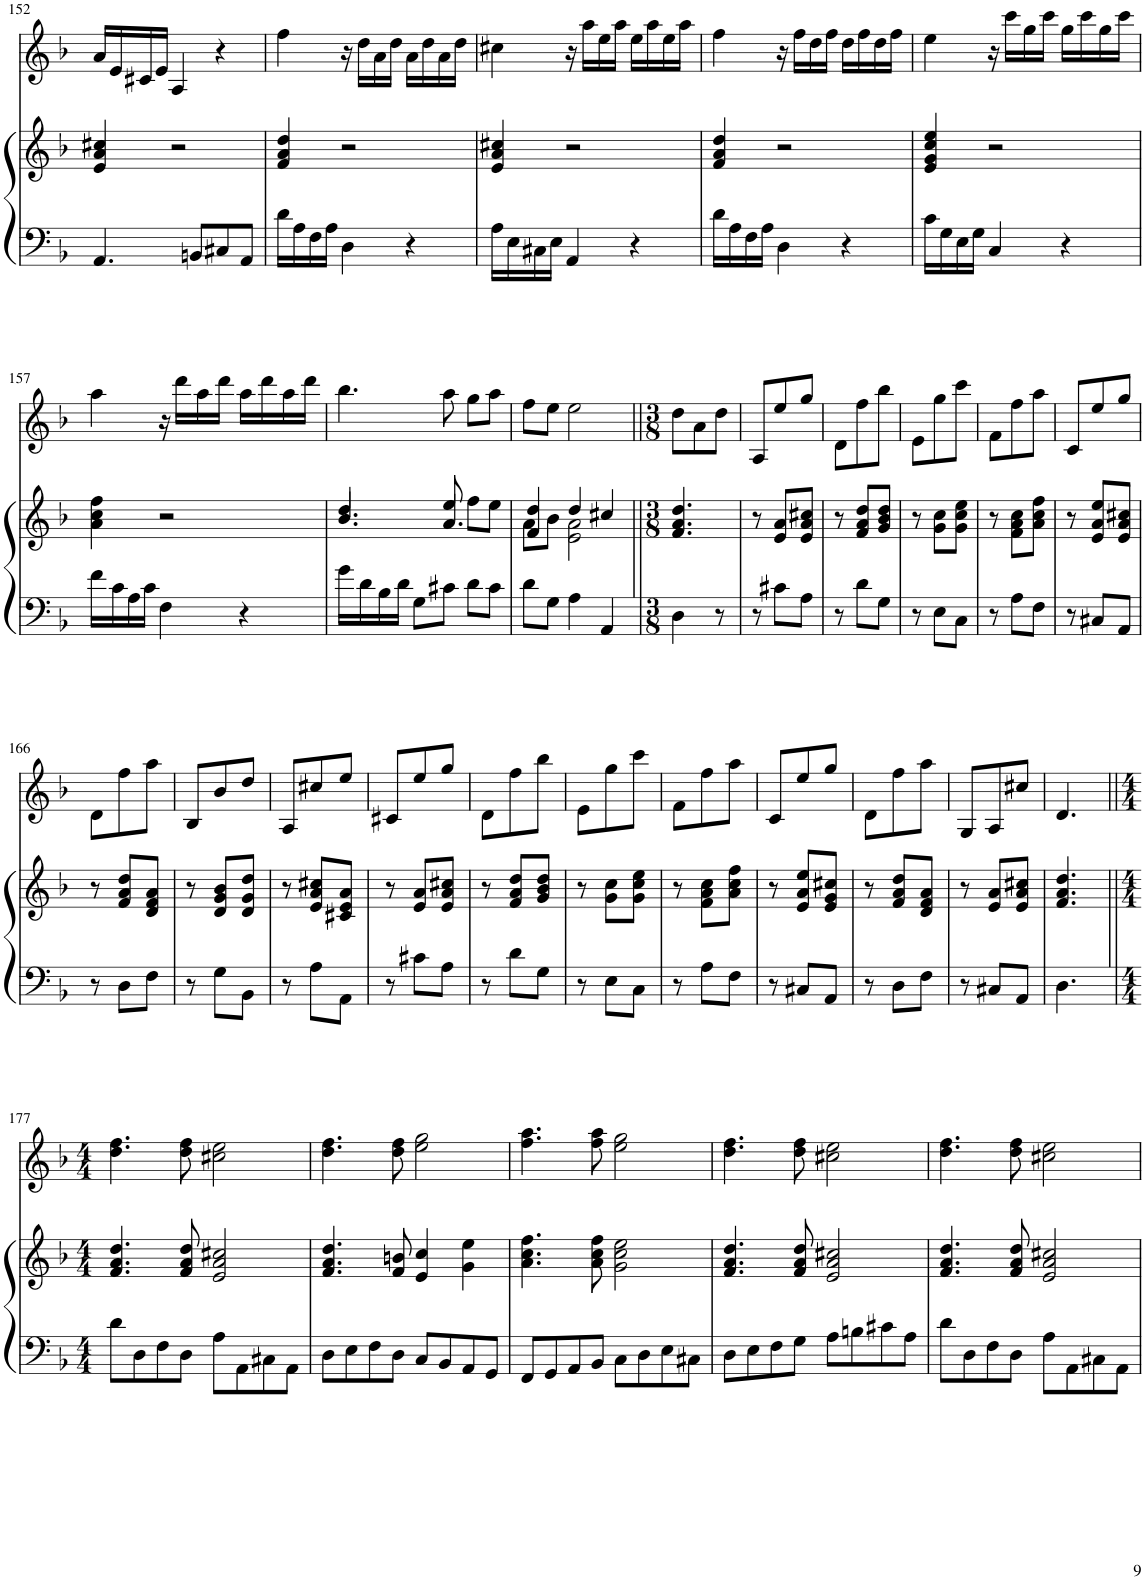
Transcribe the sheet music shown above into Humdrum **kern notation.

**kern	**kern	**kern
*part2	*part2	*part1
*staff3	*staff2	*staff1
*I"Harpsichord	*	*I"Violin
*I'Hpschd	*	*I'Vln
!!LO:PB:g=z
*clefF4	*clefG2	*clefG2
*k[b-]	*k[b-]	*k[b-]
*M3/4	*M3/4	*M3/4
=152	=152	=152
4.AA/	4e/ 4a/ 4cc#X/	16a/LL
.	.	16e/
.	.	16c#X/
.	.	16e/JJ
.	2r	4A/
8BBn/L	.	.
8C#X/	.	4r
8AA/J	.	.
=153	=153	=153
16d\LL	4f/ 4a/ 4dd/	4ff\
16A\	.	.
16F\	.	.
16A\JJ	.	.
4D\	2r	16r
.	.	16dd\LL
.	.	16a\
.	.	16dd\JJ
4r	.	16a\LL
.	.	16dd\
.	.	16a\
.	.	16dd\JJ
=154	=154	=154
16A\LL	4e/ 4a/ 4cc#X/	4cc#X\
16E\	.	.
16C#X\	.	.
16E\JJ	.	.
4AA/	2r	16r
.	.	16aa\LL
.	.	16ee\
.	.	16aa\JJ
4r	.	16ee\LL
.	.	16aa\
.	.	16ee\
.	.	16aa\JJ
=155	=155	=155
16d\LL	4f/ 4a/ 4dd/	4ff\
16A\	.	.
16F\	.	.
16A\JJ	.	.
4D\	2r	16r
.	.	16ff\LL
.	.	16dd\
.	.	16ff\JJ
4r	.	16dd\LL
.	.	16ff\
.	.	16dd\
.	.	16ff\JJ
=156	=156	=156
16c\LL	4e/ 4g/ 4cc/ 4ee/	4ee\
16G\	.	.
16E\	.	.
16G\JJ	.	.
4C/	2r	16r
.	.	16ccc\LL
.	.	16gg\
.	.	16ccc\JJ
4r	.	16gg\LL
.	.	16ccc\
.	.	16gg\
.	.	16ccc\JJ
!!LO:LB:g=z
=157	=157	=157
16f\LL	4a\ 4cc\ 4ff\	4aa\
16c\	.	.
16A\	.	.
16c\JJ	.	.
4F\	2r	16r
.	.	16ddd\LL
.	.	16aa\
.	.	16ddd\JJ
4r	.	16aa\LL
.	.	16ddd\
.	.	16aa\
.	.	16ddd\JJ
=158	=158	=158
*	*^	*
16g\LL	4.b-/	4.dd/	4.bb-\
16d\	.	.	.
16B-\	.	.	.
16d\JJ	.	.	.
8G\L	.	.	.
8c#X\J	4.a/	8ee/	8aa\
8d\L	.	8ff\L	8gg\L
8c#\J	.	8ee\J	8aa\J
=159	=159	=159	=159
8d\L	4f/ 4dd/	8a\L	8ff\L
8G\J	.	8b-\J	8ee\J
4A\	4dd/	2e\ 2a\	2ee\
4AA/	4cc#X/	.	.
*	*v	*v	*
=160||	=160||	=160||
*M3/8	*M3/8	*M3/8
4D\	4.f/ 4.a/ 4.dd/	8dd\L
.	.	8a\
8r	.	8dd\J
=161	=161	=161
8r	8r	8A/L
8c#X\L	8e/ 8a/L	8ee/
8A\J	8e/ 8a/ 8cc#X/J	8gg/J
=162	=162	=162
8r	8r	8d\L
8d\L	8f/ 8a/ 8dd/L	8ff\
8G\J	8g/ 8b-/ 8dd/J	8bb-\J
=163	=163	=163
8r	8r	8e\L
8E\L	8g\ 8cc\L	8gg\
8C\J	8g\ 8cc\ 8ee\J	8ccc\J
=164	=164	=164
8r	8r	8f\L
8A\L	8f\ 8a\ 8cc\L	8ff\
8F\J	8a\ 8cc\ 8ff\J	8aa\J
=165	=165	=165
8r	8r	8c/L
8C#X/L	8e/ 8a/ 8ee/L	8ee/
8AA/J	8e/ 8a/ 8cc#X/J	8gg/J
!!LO:LB:g=z
=166	=166	=166
8r	8r	8d\L
8D\L	8f/ 8a/ 8dd/L	8ff\
8F\J	8d/ 8f/ 8a/J	8aa\J
=167	=167	=167
8r	8r	8B-/L
8G\L	8d/ 8g/ 8b-/L	8b-/
8BB-\J	8d/ 8g/ 8dd/J	8dd/J
=168	=168	=168
8r	8r	8A/L
8A\L	8e/ 8a/ 8cc#X/L	8cc#X/
8AA\J	8c#X/ 8e/ 8a/J	8ee/J
=169	=169	=169
8r	8r	8c#X/L
8c#X\L	8e/ 8a/L	8ee/
8A\J	8e/ 8a/ 8cc#X/J	8gg/J
=170	=170	=170
8r	8r	8d\L
8d\L	8f/ 8a/ 8dd/L	8ff\
8G\J	8g/ 8b-/ 8dd/J	8bb-\J
=171	=171	=171
8r	8r	8e\L
8E\L	8g\ 8cc\L	8gg\
8C\J	8g\ 8cc\ 8ee\J	8ccc\J
=172	=172	=172
8r	8r	8f\L
8A\L	8f\ 8a\ 8cc\L	8ff\
8F\J	8a\ 8cc\ 8ff\J	8aa\J
=173	=173	=173
8r	8r	8c/L
8C#X/L	8e/ 8a/ 8ee/L	8ee/
8AA/J	8e/ 8g/ 8cc#X/J	8gg/J
=174	=174	=174
8r	8r	8d\L
8D\L	8f/ 8a/ 8dd/L	8ff\
8F\J	8d/ 8f/ 8a/J	8aa\J
=175	=175	=175
8r	8r	8G/L
8C#X/L	8e/ 8a/L	8A/
8AA/J	8e/ 8a/ 8cc#X/J	8cc#X/J
=176	=176	=176
4.D\	4.f/ 4.a/ 4.dd/	4.d/
!!LO:LB:g=z
=177||	=177||	=177||
*M4/4	*M4/4	*M4/4
8d\L	4.f/ 4.a/ 4.dd/	4.dd\ 4.ff\
8D\	.	.
8F\	.	.
8D\J	8f/ 8a/ 8dd/	8dd\ 8ff\
8A\L	2e/ 2a/ 2cc#X/	2cc#X\ 2ee\
8AA\	.	.
8C#X\	.	.
8AA\J	.	.
=178	=178	=178
8D\L	4.f/ 4.a/ 4.dd/	4.dd\ 4.ff\
8E\	.	.
8F\	.	.
8D\J	8f/ 8bn/	8dd\ 8ff\
8C/L	4e/ 4cc/	2ee\ 2gg\
8BB-/	.	.
8AA/	4g\ 4ee\	.
8GG/J	.	.
=179	=179	=179
8FF/L	4.a\ 4.cc\ 4.ff\	4.ff\ 4.aa\
8GG/	.	.
8AA/	.	.
8BB-/J	8a\ 8cc\ 8ff\	8ff\ 8aa\
8C\L	2g\ 2cc\ 2ee\	2ee\ 2gg\
8D\	.	.
8E\	.	.
8C#X\J	.	.
=180	=180	=180
8D\L	4.f/ 4.a/ 4.dd/	4.dd\ 4.ff\
8E\	.	.
8F\	.	.
8G\J	8f/ 8a/ 8dd/	8dd\ 8ff\
8A\L	2e/ 2a/ 2cc#X/	2cc#X\ 2ee\
8Bn\	.	.
8c#X\	.	.
8A\J	.	.
=181	=181	=181
8d\L	4.f/ 4.a/ 4.dd/	4.dd\ 4.ff\
8D\	.	.
8F\	.	.
8D\J	8f/ 8a/ 8dd/	8dd\ 8ff\
8A\L	2e/ 2a/ 2cc#X/	2cc#X\ 2ee\
8AA\	.	.
8C#X\	.	.
8AA\J	.	.
=	=	=
*-	*-	*-
